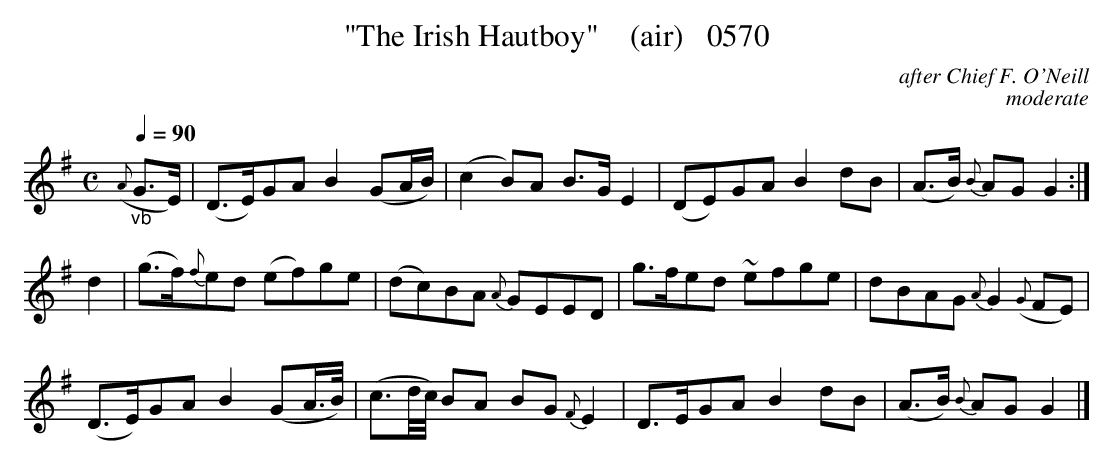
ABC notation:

X:1
T:"The Irish Hautboy"    (air)   0570
C:after Chief F. O'Neill
C:moderate
Q:1/4=90
BRENNAN June 2003 (HTTP://WWW.SOSYOURMOM.COM)
M:C
L:1/8
K:G
"_vb"({A}G3/2E/2)|(D3/2E/2)GA B2(GA/2B/2)|(c2B)A B3/2G/2 E2|(DE)GA B2dB|(A3/2B/2) {B}AG G2:|
d2|(g3/2f/2){f}ed (ef)ge|(dc)BA  {A}GEED|g3/2f/2ed ~efge|dBAG  {A}G2({G}FE)|
(D3/2E/2)GA B2(GA3/4B/4)|(c3/2d/4c/4) BA BG  {F}E2|D3/2E/2GA B2dB|(A3/2B/2) {B}AG G2|]
